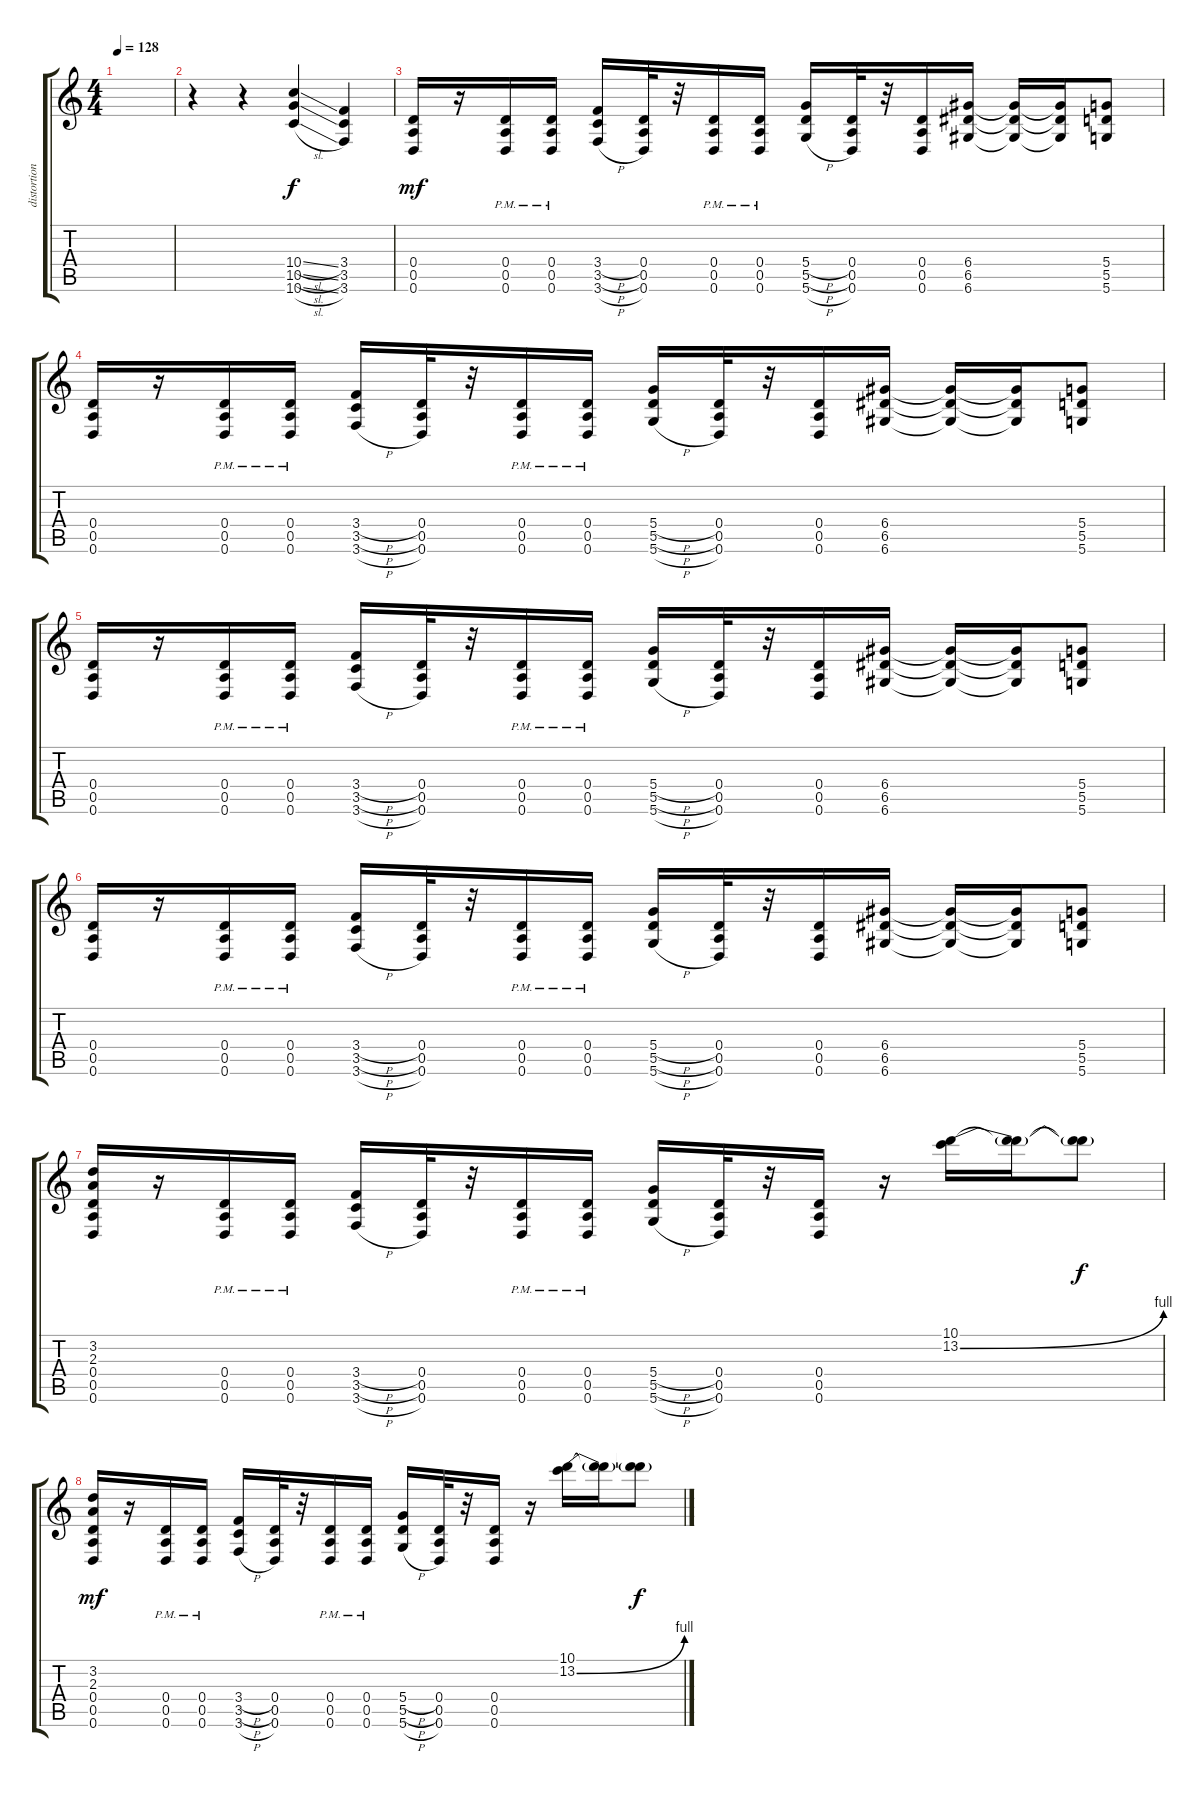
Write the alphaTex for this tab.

\track ("distortion 2" "distortion") {instrument distortionguitar}
\staff {score tabs}
\tuning (E4 B3 G3 D3 A2 D2) {hide}
\ts (4 4)
\tempo 128
\clef g2
\ks c
|
r.4 r.4 (10.4{sl} 10.5{sl} 10.6{sl}).4 (3.4 3.5 3.6).4 |
(0.4 0.5 0.6).16{dy mf} r.16 (0.4{pm} 0.5{pm} 0.6{pm}).16 (0.4{pm} 0.5{pm} 0.6{pm}).16 (3.4{h} 3.5{h} 3.6{h}).16 (0.4 0.5 0.6).32 r.32 (0.4{pm} 0.5{pm} 0.6{pm}).16 (0.4{pm} 0.5{pm} 0.6{pm}).16 (5.4{h} 5.5{h} 5.6{h}).16 (0.4 0.5 0.6).32 r.32 (0.4 0.5 0.6).16 (6.4 6.5 6.6).16 (6.4{t} 6.5{t} 6.6{t}).16 (6.4{t} 6.5{t} 6.6{t}).16 (5.4 5.5 5.6).8 |
(0.4 0.5 0.6).16 r.16 (0.4{pm} 0.5{pm} 0.6{pm}).16 (0.4{pm} 0.5{pm} 0.6{pm}).16 (3.4{h} 3.5{h} 3.6{h}).16 (0.4 0.5 0.6).32 r.32 (0.4{pm} 0.5{pm} 0.6{pm}).16 (0.4{pm} 0.5{pm} 0.6{pm}).16 (5.4{h} 5.5{h} 5.6{h}).16 (0.4 0.5 0.6).32 r.32 (0.4 0.5 0.6).16 (6.4 6.5 6.6).16 (6.4{t} 6.5{t} 6.6{t}).16 (6.4{t} 6.5{t} 6.6{t}).16 (5.4 5.5 5.6).8 |
(0.4 0.5 0.6).16 r.16 (0.4{pm} 0.5{pm} 0.6{pm}).16 (0.4{pm} 0.5{pm} 0.6{pm}).16 (3.4{h} 3.5{h} 3.6{h}).16 (0.4 0.5 0.6).32 r.32 (0.4{pm} 0.5{pm} 0.6{pm}).16 (0.4{pm} 0.5{pm} 0.6{pm}).16 (5.4{h} 5.5{h} 5.6{h}).16 (0.4 0.5 0.6).32 r.32 (0.4 0.5 0.6).16 (6.4 6.5 6.6).16 (6.4{t} 6.5{t} 6.6{t}).16 (6.4{t} 6.5{t} 6.6{t}).16 (5.4 5.5 5.6).8 |
(0.4 0.5 0.6).16 r.16 (0.4{pm} 0.5{pm} 0.6{pm}).16 (0.4{pm} 0.5{pm} 0.6{pm}).16 (3.4{h} 3.5{h} 3.6{h}).16 (0.4 0.5 0.6).32 r.32 (0.4{pm} 0.5{pm} 0.6{pm}).16 (0.4{pm} 0.5{pm} 0.6{pm}).16 (5.4{h} 5.5{h} 5.6{h}).16 (0.4 0.5 0.6).32 r.32 (0.4 0.5 0.6).16 (6.4 6.5 6.6).16 (6.4{t} 6.5{t} 6.6{t}).16 (6.4{t} 6.5{t} 6.6{t}).16 (5.4 5.5 5.6).8 |
(3.2 2.3 0.4 0.5 0.6).16 r.16 (0.4{pm} 0.5{pm} 0.6{pm}).16 (0.4{pm} 0.5{pm} 0.6{pm}).16 (3.4{h} 3.5{h} 3.6{h}).16 (0.4 0.5 0.6).32 r.32 (0.4{pm} 0.5{pm} 0.6{pm}).16 (0.4{pm} 0.5{pm} 0.6{pm}).16 (5.4{h} 5.5{h} 5.6{h}).16 (0.4 0.5 0.6).32 r.32 (0.4 0.5 0.6).16 r.16 (10.1 13.2{be (bend 0 0 60 4)}).16 (10.1{t} 13.2{t}).16 (10.1{t} 13.2{t}).8{dy f} |
(3.2 2.3 0.4 0.5 0.6).16{dy mf} r.16 (0.4{pm} 0.5{pm} 0.6{pm}).16 (0.4{pm} 0.5{pm} 0.6{pm}).16 (3.4{h} 3.5{h} 3.6{h}).16 (0.4 0.5 0.6).32 r.32 (0.4{pm} 0.5{pm} 0.6{pm}).16 (0.4{pm} 0.5{pm} 0.6{pm}).16 (5.4{h} 5.5{h} 5.6{h}).16 (0.4 0.5 0.6).32 r.32 (0.4 0.5 0.6).16 r.16 (10.1 13.2{be (bend 0 0 60 4)}).16 (10.1{t} 13.2{t}).16 (10.1{t} 13.2{t}).8{dy f}
